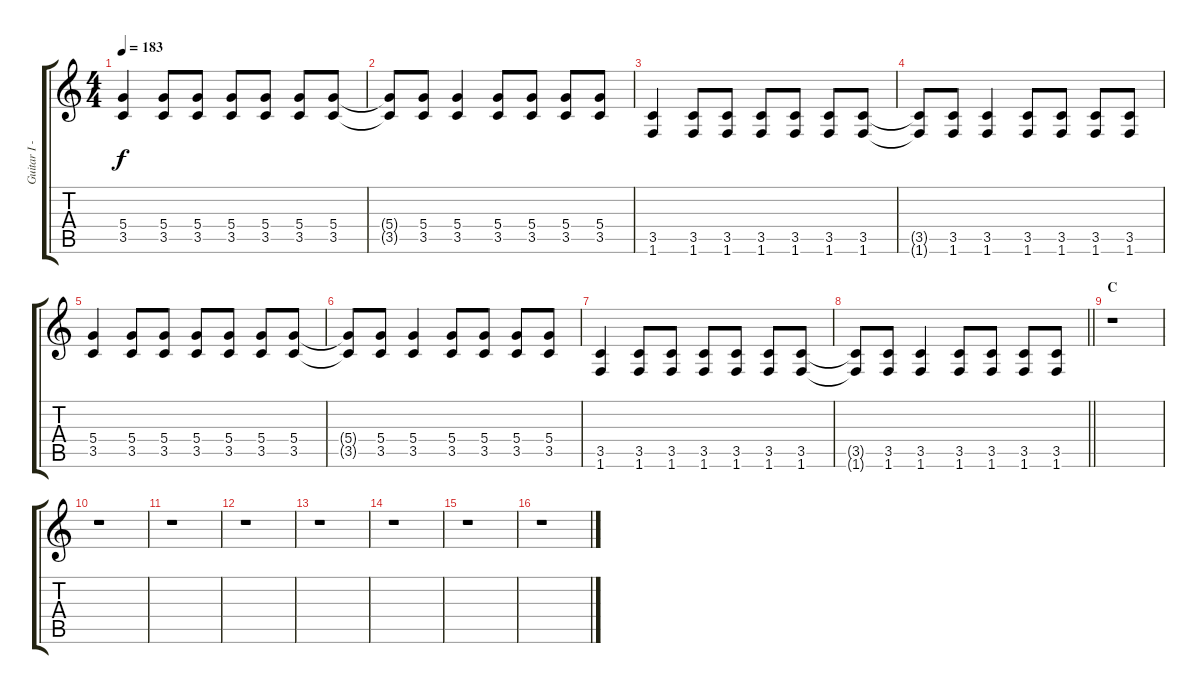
\track ("Guitar I - Gotoh" "Guitar I -") {instrument distortionguitar}
\staff {score tabs}
\tuning (E4 B3 G3 D3 A2 E2) {hide}
\ts (4 4)
\tempo 183
\clef g2
\ks c
(5.4 3.5).4{dy f} (5.4 3.5).8 (5.4 3.5).8 (5.4 3.5).8 (5.4 3.5).8 (5.4 3.5).8 (5.4 3.5).8 |
(5.4{t} 3.5{t}).8 (5.4 3.5).8 (5.4 3.5).4 (5.4 3.5).8 (5.4 3.5).8 (5.4 3.5).8 (5.4 3.5).8 |
(3.5 1.6).4 (3.5 1.6).8 (3.5 1.6).8 (3.5 1.6).8 (3.5 1.6).8 (3.5 1.6).8 (3.5 1.6).8 |
(3.5{t} 1.6{t}).8 (3.5 1.6).8 (3.5 1.6).4 (3.5 1.6).8 (3.5 1.6).8 (3.5 1.6).8 (3.5 1.6).8 |
(5.4 3.5).4 (5.4 3.5).8 (5.4 3.5).8 (5.4 3.5).8 (5.4 3.5).8 (5.4 3.5).8 (5.4 3.5).8 |
(5.4{t} 3.5{t}).8 (5.4 3.5).8 (5.4 3.5).4 (5.4 3.5).8 (5.4 3.5).8 (5.4 3.5).8 (5.4 3.5).8 |
(3.5 1.6).4 (3.5 1.6).8 (3.5 1.6).8 (3.5 1.6).8 (3.5 1.6).8 (3.5 1.6).8 (3.5 1.6).8 |
\barLineRight lightlight
(3.5{t} 1.6{t}).8 (3.5 1.6).8 (3.5 1.6).4 (3.5 1.6).8 (3.5 1.6).8 (3.5 1.6).8 (3.5 1.6).8 |
\section ("" "C")
r.1 |
r.1 |
r.1 |
r.1 |
r.1 |
r.1 |
r.1 |
r.1
